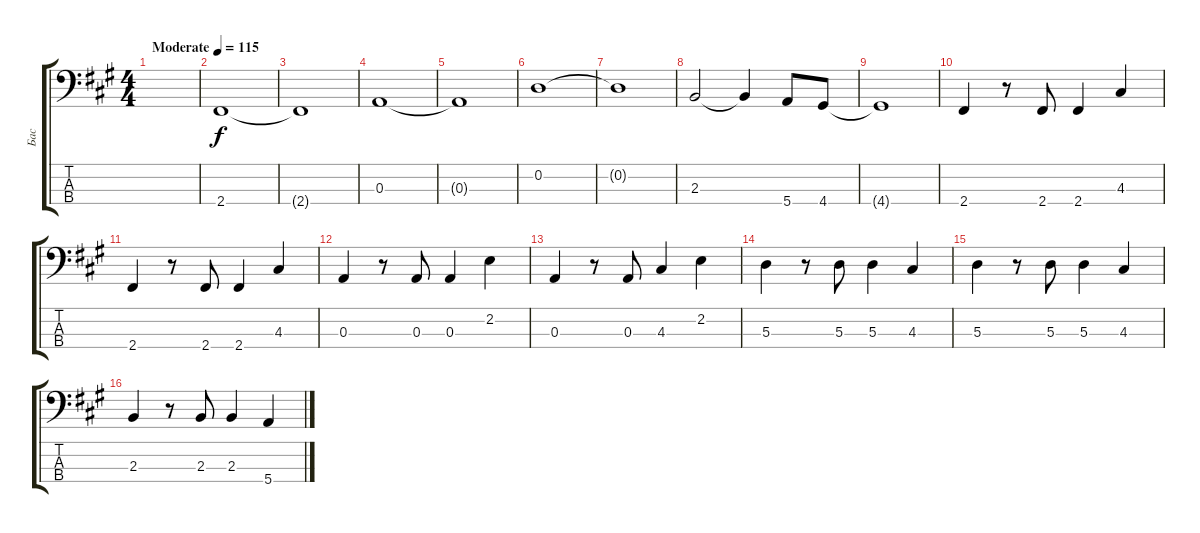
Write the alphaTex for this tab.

\track ("Бас" "Бас") {instrument electricbassfinger}
\staff {score tabs}
\tuning (G2 D2 A1 E1) {hide}
\ts (4 4)
\tempo (115 "Moderate")
\clef f4
\ks f#minor
|
2.4.1 |
2.4{t}.1 |
0.3.1 |
0.3{t}.1 |
0.2.1 |
0.2{t}.1 |
2.3.2 2.3{t}.4 5.4.8 4.4.8 |
4.4{t}.1 |
2.4.4 r.8 2.4.8 2.4.4 4.3.4 |
2.4.4 r.8 2.4.8 2.4.4 4.3.4 |
0.3.4 r.8 0.3.8 0.3.4 2.2.4 |
0.3.4 r.8 0.3.8 4.3.4 2.2.4 |
5.3.4 r.8 5.3.8 5.3.4 4.3.4 |
5.3.4 r.8 5.3.8 5.3.4 4.3.4 |
2.3.4 r.8 2.3.8 2.3.4 5.4.4
